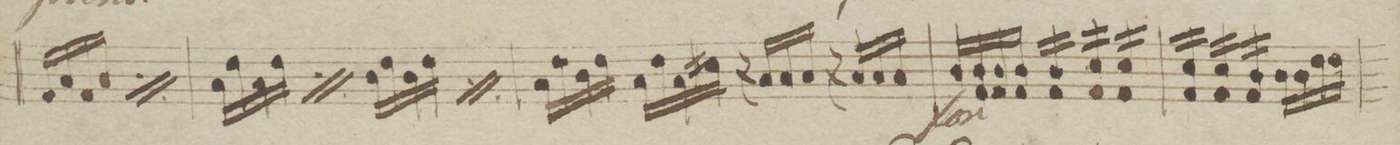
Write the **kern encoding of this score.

**kern	**dynam
*I"Violin 2do	*
*clefG2	*
*k[b-]	*
*met(c)	*
*M4/4	*
16f/LL	.
16a/	.
16f/	.
16a/JJ	.
*rep	*
16f/LL	.
16a/	.
16f/	.
16a/JJ	.
*Xrep	*
=14	=14
16a\LL	.
16dd\	.
16a\	.
16dd\JJ	.
*rep	*
16a\LL	.
16dd\	.
16a\	.
16dd\JJ	.
*Xrep	*
16b-\LL	.
16dd\	.
16b-\	.
16dd\JJ	.
*rep	*
16b-\LL	.
16dd\	.
16b-\	.
16dd\JJ	.
*Xrep	*
=15	=15
16a\LL	.
16dd\	.
16b-\	.
16dd\JJ	.
16a\LL	.
16dd\	.
16a\	.
16cc#X\JJ	.
16r	.
16a/LL	p
16a/	.
16a/JJ	.
16r	.
16a/LL	.
16a/	.
16b-/JJ	.
=16	=16
16b-/LL	f
16f/	.
16f/	.
16f/JJ	.
*tremolo	*
16f/LL	.
16f/	.
16f/	.
16f/JJ	.
16f/LL	.
16f/	.
16f/	.
16f/JJ	.
16f/LL	.
16f/	.
16f/	.
16f/JJ	.
=17	=17
16f/LL	.
16f/	.
16f/	.
16f/JJ	.
16f/LL	.
16f/	.
16f/	.
16f/JJ	.
16f/LL	.
16f/	.
16f/	.
16f/JJ	.
*Xtremolo	*
16b-\LL	.
16b-\	.
16dd\	.
16dd\JJ	.
=18	=18
*-	*-
